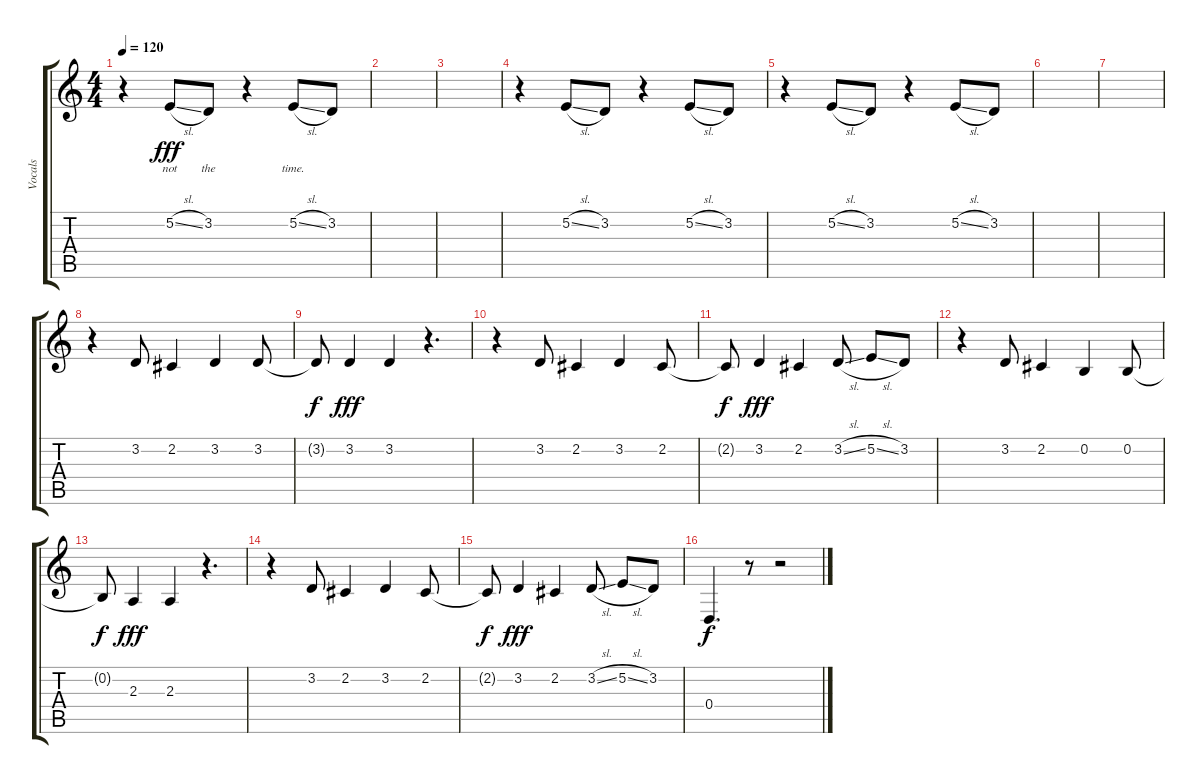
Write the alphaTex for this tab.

\track ("Vocals" "Vocals") {instrument cello}
\staff {score tabs}
\tuning (E4 B3 G3 D3 A2 E2) {hide}
\ts (4 4)
\tempo 120
\clef g2
\ks c
r.4{dy fff} 5.2{sl}.8{lyrics (0 "not") lyrics (1 "") lyrics (2 "") lyrics (3 "") lyrics (4 "") volume 9} 3.2.8{lyrics (0 "the") lyrics (1 "") lyrics (2 "") lyrics (3 "") lyrics (4 "")} r.4 5.2{sl}.8{lyrics (0 "time.") lyrics (1 "") lyrics (2 "") lyrics (3 "") lyrics (4 "") volume 7} 3.2.8 |
|
|
r.4 5.2{sl}.8 3.2.8 r.4 5.2{sl}.8{volume 13} 3.2.8 |
r.4 5.2{sl}.8{volume 9} 3.2.8 r.4 5.2{sl}.8{volume 7} 3.2.8 |
|
|
r.4 3.2.8{volume 16} 2.2.4 3.2.4 3.2.8 |
3.2{t}.8{dy f} 3.2.4{dy fff} 3.2.4 r.4{d} |
r.4 3.2.8 2.2.4 3.2.4 2.2.8 |
2.2{t}.8{dy f} 3.2.4{dy fff} 2.2.4 3.2{sl}.8 5.2{sl}.8 3.2.8 |
r.4 3.2.8 2.2.4 0.2.4 0.2.8 |
0.2{t}.8{dy f} 2.3.4{dy fff} 2.3.4 r.4{d} |
r.4 3.2.8 2.2.4 3.2.4 2.2.8 |
2.2{t}.8{dy f} 3.2.4{dy fff} 2.2.4 3.2{sl}.8 5.2{sl}.8 3.2.8 |
0.4.4{d dy f} r.8 r.2
